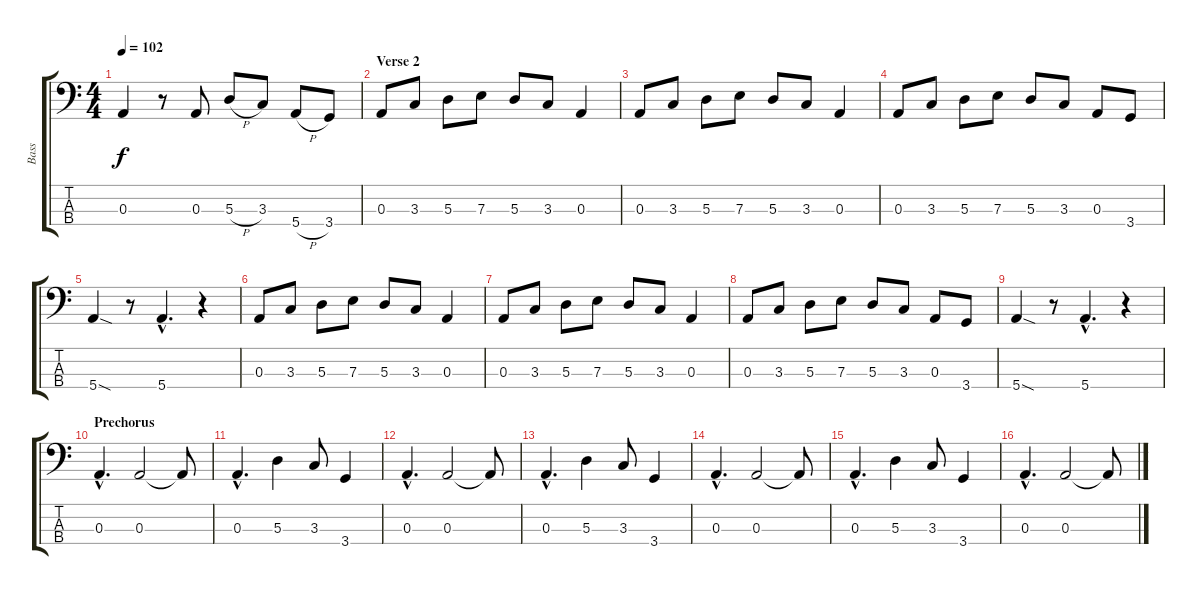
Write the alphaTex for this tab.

\track ("Bass" "Bass") {instrument electricbassfinger}
\staff {score tabs}
\tuning (G2 D2 A1 E1) {hide}
\ts (4 4)
\tempo 102
\clef f4
\ks c
0.3.4{dy f} r.8 0.3.8 5.3{h}.8 3.3.8 5.4{h}.8 3.4.8 |
\section ("" "Verse 2")
0.3.8 3.3.8 5.3.8 7.3.8 5.3.8 3.3.8 0.3.4 |
0.3.8 3.3.8 5.3.8 7.3.8 5.3.8 3.3.8 0.3.4 |
0.3.8 3.3.8 5.3.8 7.3.8 5.3.8 3.3.8 0.3.8 3.4.8 |
5.4{sod}.4 r.8 5.4{hac}.4{d} r.4 |
0.3.8 3.3.8 5.3.8 7.3.8 5.3.8 3.3.8 0.3.4 |
0.3.8 3.3.8 5.3.8 7.3.8 5.3.8 3.3.8 0.3.4 |
0.3.8 3.3.8 5.3.8 7.3.8 5.3.8 3.3.8 0.3.8 3.4.8 |
5.4{sod}.4 r.8 5.4{hac}.4{d} r.4 |
\section ("" "Prechorus")
0.3{hac}.4{d} 0.3.2 0.3{t}.8 |
0.3{hac}.4{d} 5.3.4 3.3.8 3.4.4 |
0.3{hac}.4{d} 0.3.2 0.3{t}.8 |
0.3{hac}.4{d} 5.3.4 3.3.8 3.4.4 |
0.3{hac}.4{d} 0.3.2 0.3{t}.8 |
0.3{hac}.4{d} 5.3.4 3.3.8 3.4.4 |
0.3{hac}.4{d} 0.3.2 0.3{t}.8
